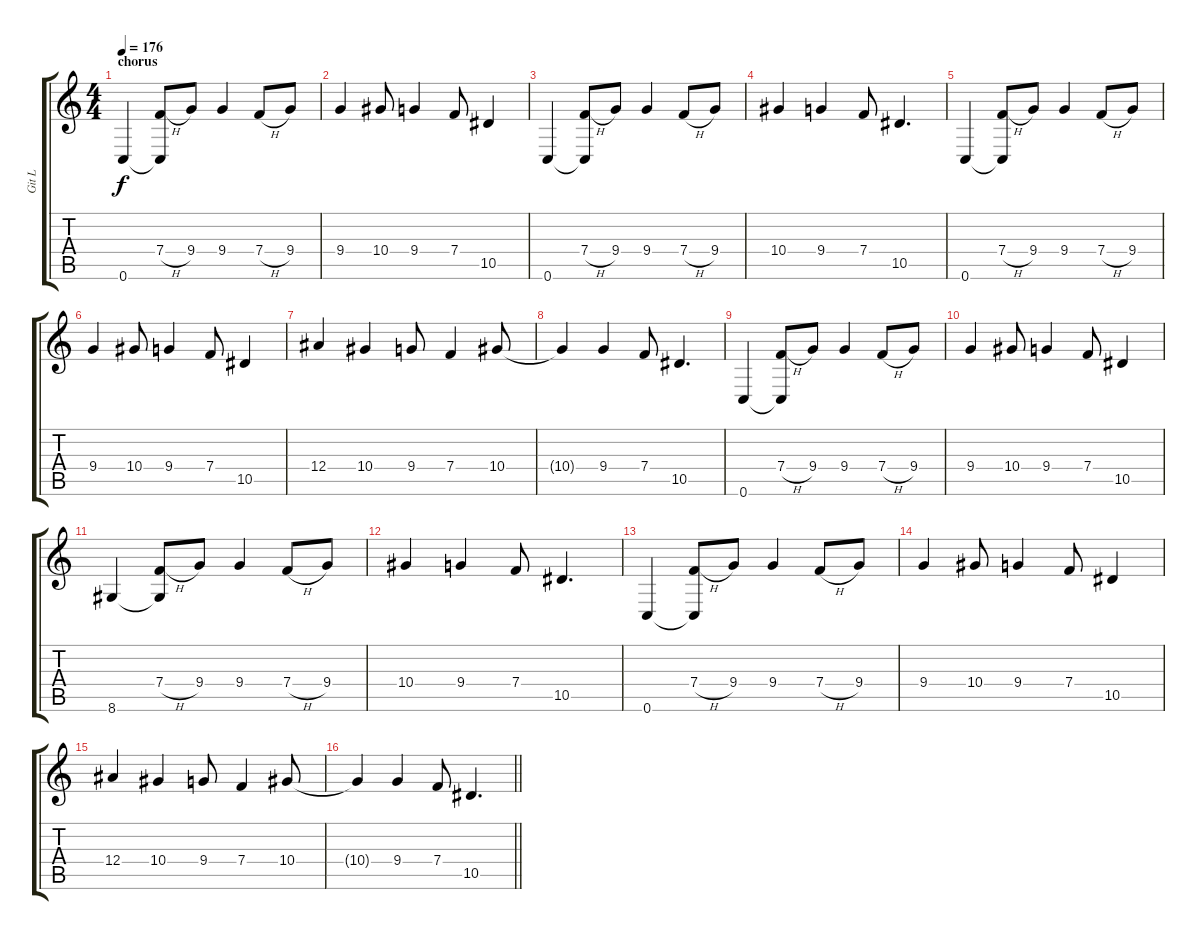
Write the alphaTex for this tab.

\track ("Git L" "Git L") {instrument distortionguitar}
\staff {score tabs}
\tuning (C4 G3 Eb3 Bb2 F2 C2) {hide}
\ts (4 4)
\section ("" "chorus")
\tempo 176
\clef g2
\ks c
0.6.4{dy f} (7.4{h} 0.6{t}).8 9.4.8 9.4.4 7.4{h}.8 9.4.8 |
9.4.4 10.4.8 9.4.4 7.4.8 10.5.4 |
0.6.4 (7.4{h} 0.6{t}).8 9.4.8 9.4.4 7.4{h}.8 9.4.8 |
10.4.4 9.4.4 7.4.8 10.5.4{d} |
0.6.4 (7.4{h} 0.6{t}).8 9.4.8 9.4.4 7.4{h}.8 9.4.8 |
9.4.4 10.4.8 9.4.4 7.4.8 10.5.4 |
12.4.4 10.4.4 9.4.8 7.4.4 10.4.8 |
10.4{t}.4 9.4.4 7.4.8 10.5.4{d} |
0.6.4 (7.4{h} 0.6{t}).8 9.4.8 9.4.4 7.4{h}.8 9.4.8 |
9.4.4 10.4.8 9.4.4 7.4.8 10.5.4 |
8.6.4 (7.4{h} 8.6{t}).8 9.4.8 9.4.4 7.4{h}.8 9.4.8 |
10.4.4 9.4.4 7.4.8 10.5.4{d} |
0.6.4 (7.4{h} 0.6{t}).8 9.4.8 9.4.4 7.4{h}.8 9.4.8 |
9.4.4 10.4.8 9.4.4 7.4.8 10.5.4 |
12.4.4 10.4.4 9.4.8 7.4.4 10.4.8 |
\barLineRight lightlight
10.4{t}.4 9.4.4 7.4.8 10.5.4{d}
